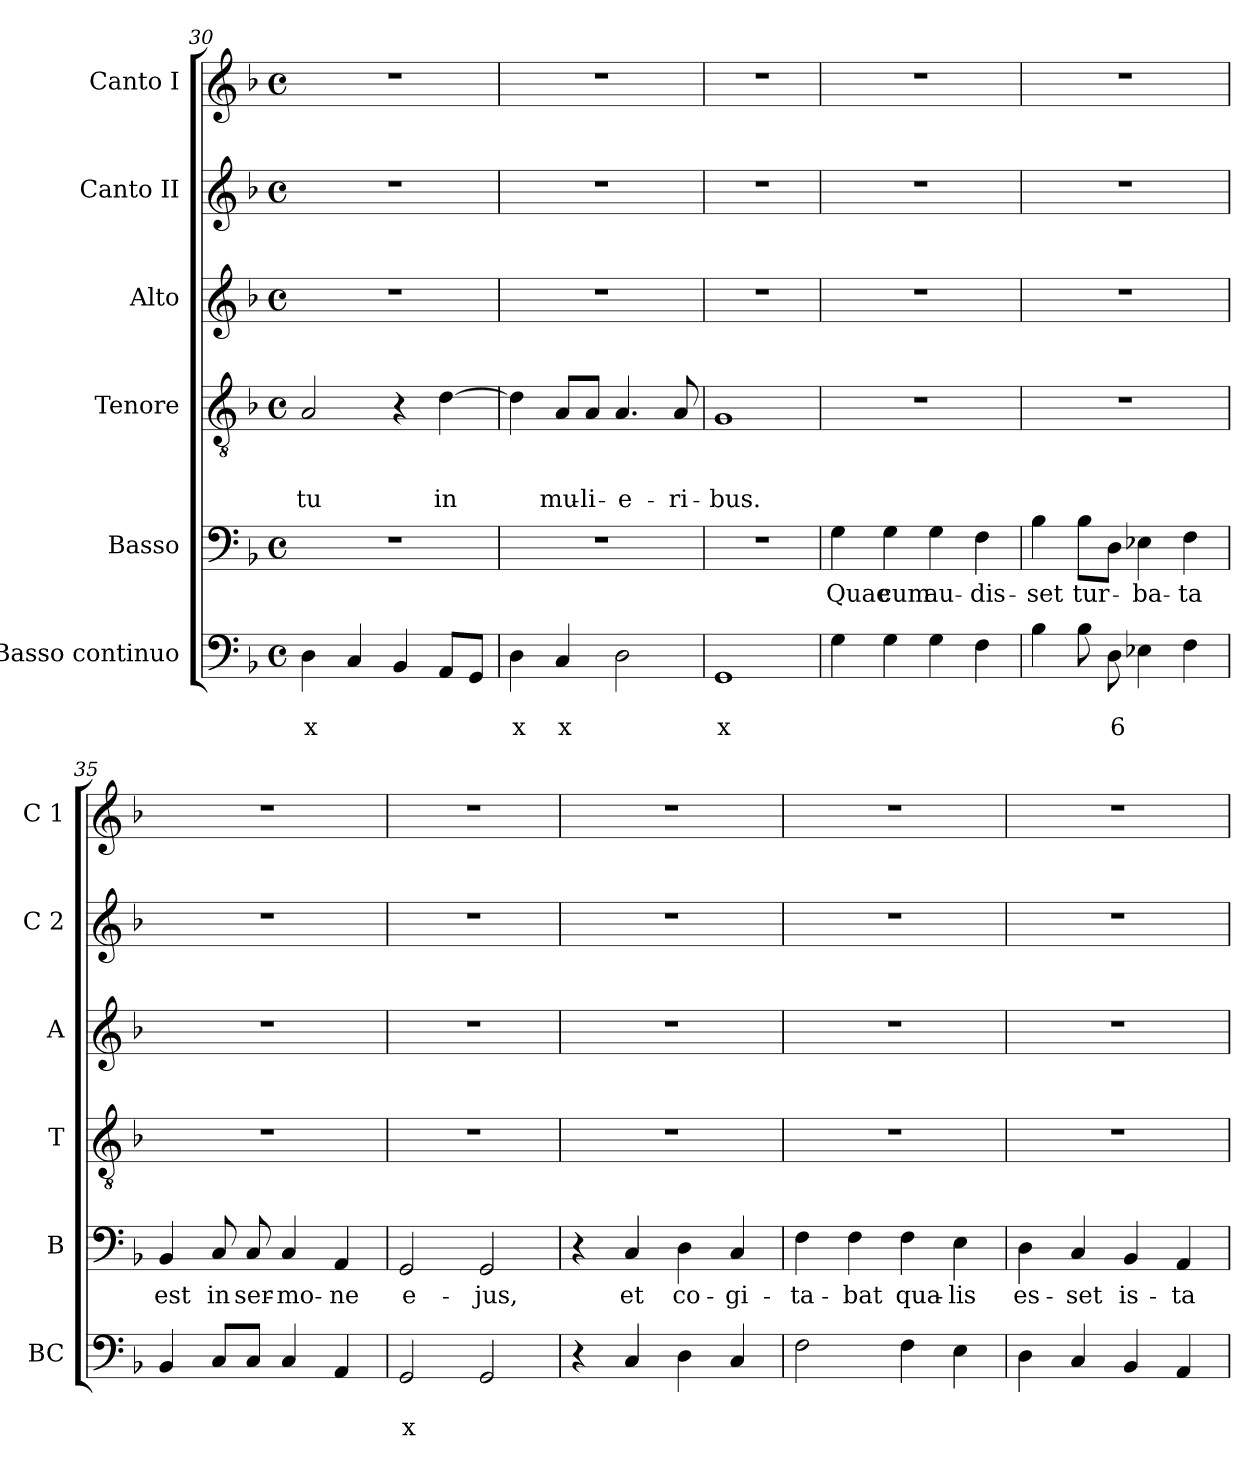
**kern	**text	**text	**kern	**text	**kern	**text	**text	**text	**kern	**kern	**kern
*part6	*part6	*part6	*part5	*part5	*part4	*part4	*part4	*part4	*part3	*part2	*part1
*staff6	*staff6	*staff6	*staff5	*staff5	*staff4	*staff4	*staff4	*staff4	*staff3	*staff2	*staff1
*I"Basso continuo	*	*	*I"Basso	*	*I"Tenore	*	*	*	*I"Alto	*I"Canto II	*I"Canto I
*I'BC	*	*	*I'B	*	*I'T	*	*	*	*I'A	*I'C 2	*I'C 1
*clefF4	*	*	*clefF4	*	*clefGv2	*	*	*	*clefG2	*clefG2	*clefG2
*k[b-]	*	*	*k[b-]	*	*k[b-]	*	*	*	*k[b-]	*k[b-]	*k[b-]
*F:	*	*	*F:	*	*F:	*	*	*	*F:	*F:	*F:
*M4/4	*	*	*M4/4	*	*M4/4	*	*	*	*M4/4	*M4/4	*M4/4
*met(c)	*	*	*met(c)	*	*met(c)	*	*	*	*met(c)	*met(c)	*met(c)
=30	=30	=30	=30	=30	=30	=30	=30	=30	=30	=30	=30
!	!	!LO:LY:b	!	!	!	!	!	!LO:LY:b	!	!	!
4D\	.	x	1r	.	2A/	.	.	tu	1r	1r	1r
4C/	.	.	.	.	.	.	.	.	.	.	.
4BB-/	.	.	.	.	4r	.	.	.	.	.	.
!	!	!	!	!	!	!	!	!LO:LY:b	!	!	!
8AA/L	.	.	.	.	[4d\	.	.	in	.	.	.
8GG/J	.	.	.	.	.	.	.	.	.	.	.
!!LO:PB:g=z
=31	=31	=31	=31	=31	=31	=31	=31	=31	=31	=31	=31
!	!	!LO:LY:b	!	!	!	!	!	!	!	!	!
4D\	.	x	1r	.	4d\]	.	.	.	1r	1r	1r
!	!	!LO:LY:b	!	!	!	!	!	!LO:LY:b	!	!	!
4C/	.	x	.	.	8A/L	.	.	mu-	.	.	.
!	!	!	!	!	!	!	!	!LO:LY:b	!	!	!
.	.	.	.	.	8A/J	.	.	-li-	.	.	.
!	!	!	!	!	!	!	!	!LO:LY:b	!	!	!
2D\	.	.	.	.	4.A/	.	.	-e-	.	.	.
!	!	!	!	!	!	!	!	!LO:LY:b	!	!	!
.	.	.	.	.	8A/	.	.	-ri-	.	.	.
=32	=32	=32	=32	=32	=32	=32	=32	=32	=32	=32	=32
!	!	!LO:LY:b	!	!	!	!	!	!LO:LY:b	!	!	!
1GG	.	x	1r	.	1G	.	.	-bus.	1r	1r	1r
=33	=33	=33	=33	=33	=33	=33	=33	=33	=33	=33	=33
!	!	!	!	!LO:LY:b	!	!	!	!	!	!	!
4G\	.	.	4G\	Quae	1r	.	.	.	1r	1r	1r
!	!	!	!	!LO:LY:b	!	!	!	!	!	!	!
4G\	.	.	4G\	cum	.	.	.	.	.	.	.
!	!	!	!	!LO:LY:b	!	!	!	!	!	!	!
4G\	.	.	4G\	au-	.	.	.	.	.	.	.
!	!	!	!	!LO:LY:b	!	!	!	!	!	!	!
4F\	.	.	4F\	-dis-	.	.	.	.	.	.	.
=34	=34	=34	=34	=34	=34	=34	=34	=34	=34	=34	=34
!	!	!	!	!LO:LY:b	!	!	!	!	!	!	!
4B-\	.	.	4B-\	-set	1r	.	.	.	1r	1r	1r
!	!	!	!	!LO:LY:b	!	!	!	!	!	!	!
8B-\	.	.	8B-\L	tur-	.	.	.	.	.	.	.
!	!	!LO:LY:b	!	!	!	!	!	!	!	!	!
8D\	.	6	8D\J	.	.	.	.	.	.	.	.
!	!	!	!	!LO:LY:b	!	!	!	!	!	!	!
4E-X\	.	.	4E-X\	-ba-	.	.	.	.	.	.	.
!	!	!	!	!LO:LY:b	!	!	!	!	!	!	!
4F\	.	.	4F\	-ta	.	.	.	.	.	.	.
=35	=35	=35	=35	=35	=35	=35	=35	=35	=35	=35	=35
!	!	!	!	!LO:LY:b	!	!	!	!	!	!	!
4BB-/	.	.	4BB-/	est	1r	.	.	.	1r	1r	1r
!	!	!	!	!LO:LY:b	!	!	!	!	!	!	!
8C/L	.	.	8C/	in	.	.	.	.	.	.	.
!	!	!	!	!LO:LY:b	!	!	!	!	!	!	!
8C/J	.	.	8C/	ser-	.	.	.	.	.	.	.
!	!	!	!	!LO:LY:b	!	!	!	!	!	!	!
4C/	.	.	4C/	-mo-	.	.	.	.	.	.	.
!	!	!	!	!LO:LY:b	!	!	!	!	!	!	!
4AA/	.	.	4AA/	-ne	.	.	.	.	.	.	.
=36	=36	=36	=36	=36	=36	=36	=36	=36	=36	=36	=36
!	!	!LO:LY:b	!	!LO:LY:b	!	!	!	!	!	!	!
2GG/	.	x	2GG/	e-	1r	.	.	.	1r	1r	1r
!	!	!	!	!LO:LY:b	!	!	!	!	!	!	!
2GG/	.	.	2GG/	-jus,	.	.	.	.	.	.	.
!!LO:LB:g=z
=37	=37	=37	=37	=37	=37	=37	=37	=37	=37	=37	=37
4r	.	.	4r	.	1r	.	.	.	1r	1r	1r
!	!	!	!	!LO:LY:b	!	!	!	!	!	!	!
4C/	.	.	4C/	et	.	.	.	.	.	.	.
!	!	!	!	!LO:LY:b	!	!	!	!	!	!	!
4D\	.	.	4D\	co-	.	.	.	.	.	.	.
!	!	!	!	!LO:LY:b	!	!	!	!	!	!	!
4C/	.	.	4C/	-gi-	.	.	.	.	.	.	.
=38	=38	=38	=38	=38	=38	=38	=38	=38	=38	=38	=38
!	!	!	!	!LO:LY:b	!	!	!	!	!	!	!
2F\	.	.	4F\	-ta-	1r	.	.	.	1r	1r	1r
!	!	!	!	!LO:LY:b	!	!	!	!	!	!	!
.	.	.	4F\	-bat	.	.	.	.	.	.	.
!	!	!	!	!LO:LY:b	!	!	!	!	!	!	!
4F\	.	.	4F\	qua-	.	.	.	.	.	.	.
!	!	!	!	!LO:LY:b	!	!	!	!	!	!	!
4E\	.	.	4E\	-lis	.	.	.	.	.	.	.
=39	=39	=39	=39	=39	=39	=39	=39	=39	=39	=39	=39
!	!	!	!	!LO:LY:b	!	!	!	!	!	!	!
4D\	.	.	4D\	es-	1r	.	.	.	1r	1r	1r
!	!	!	!	!LO:LY:b	!	!	!	!	!	!	!
4C/	.	.	4C/	-set	.	.	.	.	.	.	.
!	!	!	!	!LO:LY:b	!	!	!	!	!	!	!
4BB-/	.	.	4BB-/	is-	.	.	.	.	.	.	.
!	!	!	!	!LO:LY:b	!	!	!	!	!	!	!
4AA/	.	.	4AA/	-ta	.	.	.	.	.	.	.
=	=	=	=	=	=	=	=	=	=	=	=
*-	*-	*-	*-	*-	*-	*-	*-	*-	*-	*-	*-
